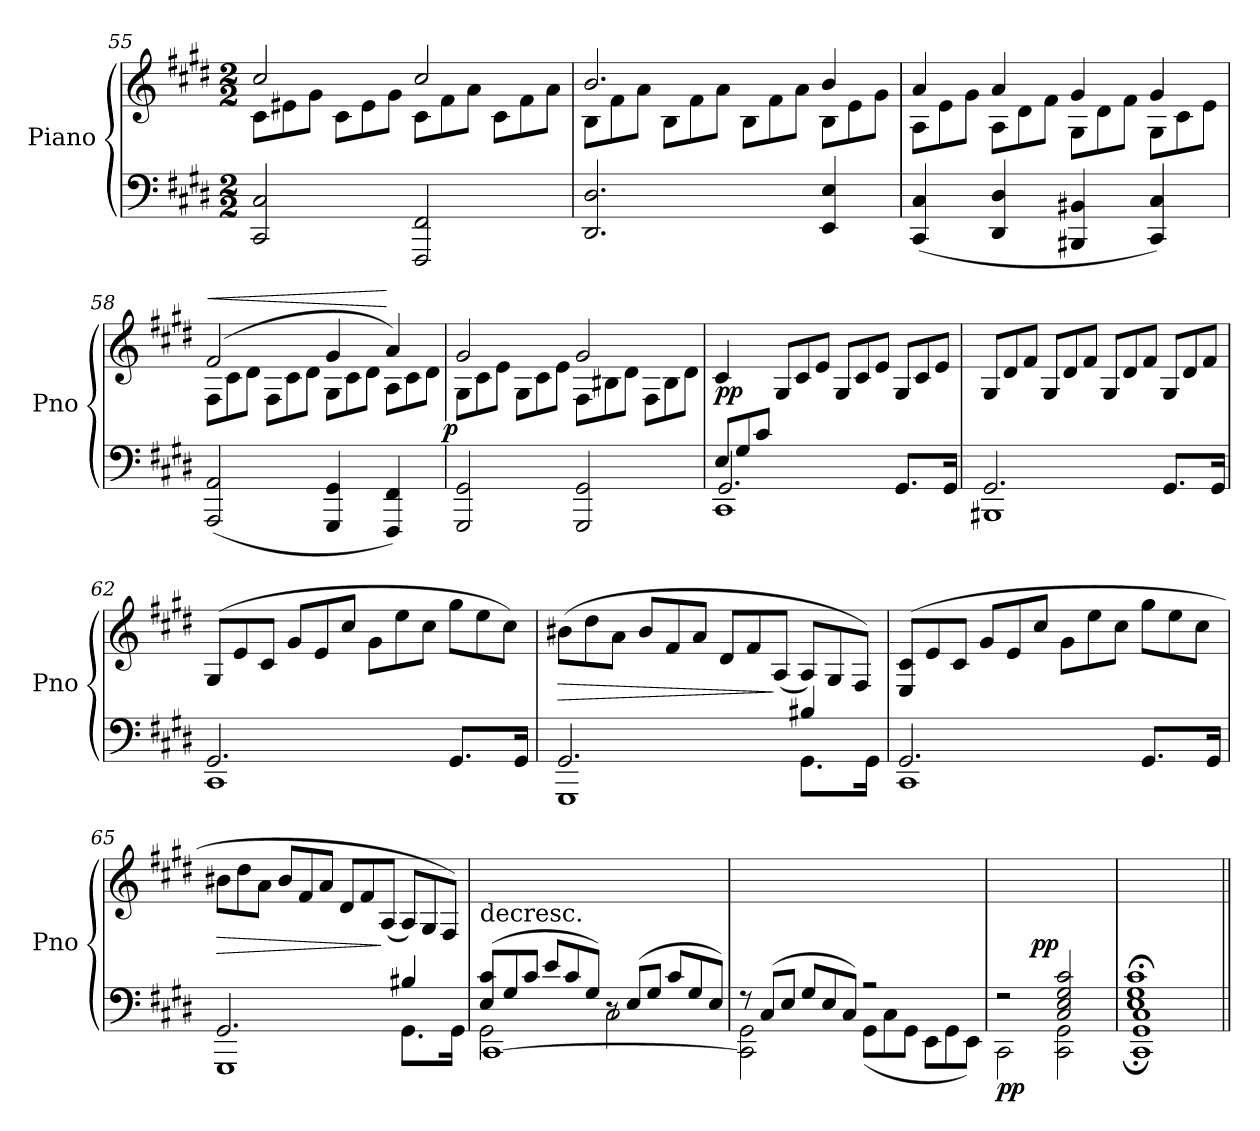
**kern	**kern	**dynam
*part1	*part1	*part1
*staff2	*staff1	*staff1/2
*I"Piano	*	*
*I'Pno	*	*
*clefF4	*clefG2	*
*k[f#c#g#d#]	*k[f#c#g#d#]	*
*c#:	*c#:	*
*M2/2	*M2/2	*
=55	=55	=55
*	*^	*
*	*	*Xtuplet	*
2CC# 2C#	2cc#	12c#L	.
.	.	12e#X	.
.	.	12g#J	.
.	.	12c#L	.
.	.	12e#	.
.	.	12g#J	.
2FFF# 2FF#	2cc#	12c#L	.
.	.	12f#	.
.	.	12aJ	.
.	.	12c#L	.
.	.	12f#	.
.	.	12aJ	.
=56	=56	=56	=56
2.DD# 2.D#	2.b	12BL	.
.	.	12f#	.
.	.	12aJ	.
.	.	12BL	.
.	.	12f#	.
.	.	12aJ	.
.	.	12BL	.
.	.	12f#	.
.	.	12aJ	.
4EE 4E	4b	12BL	.
.	.	12e	.
.	.	12g#J	.
=57	=57	=57	=57
(4CC# 4C#	4a	12AL	.
.	.	12e	.
.	.	12g#J	.
4DD# 4D#	4a	12AL	.
.	.	12d#	.
.	.	12f#J	.
4BBB#X 4BB#X	4g#	12G#L	.
.	.	12d#	.
.	.	12f#J	.
4CC# 4C#)	4g#	12G#L	.
.	.	12c#	.
.	.	12eJ	.
=58	=58	=58	=58
!	!	!	!LO:HP:a
(2AAA 2AA	(2f#	12F#L	<
.	.	12c#	.
.	.	12d#J	.
.	.	12F#L	.
.	.	12c#	.
.	.	12d#J	.
4GGG# 4GG#	4g#	12G#L	.
.	.	12c#	.
.	.	12d#J	.
4FFF# 4FF#)	4a)	12AL	[
.	.	12c#	.
.	.	12d#J	.
=59	=59	=59	=59
!	!	!	!LO:DY:rj
2GGG# 2GG#	2g#	12G#L	p
.	.	12c#	.
.	.	12eJ	.
.	.	12G#L	.
.	.	12c#	.
.	.	12eJ	.
2GGG# 2GG#	2g#	12F#L	.
.	.	12B#X	.
.	.	12d#J	.
.	.	12F#L	.
.	.	12B#	.
.	.	12d#J	.
*	*v	*v	*
=60	=60	=60
*Xtuplet	*	*
*^	*	*
*	*^	*	*
12EL	2.GG#/	1CC#	4c#	pp
12G#	.	.	.	.
12c#J	.	.	.	.
2ryy	.	.	12G#/L	.
.	.	.	12c#	.
.	.	.	12eJ	.
.	.	.	12G#L	.
.	.	.	12c#	.
.	.	.	12eJ	.
4ryy	8.GG#/L	.	12G#L	.
.	.	.	12c#	.
.	.	.	12eJ	.
.	16GG#/Jk	.	.	.
*	*v	*v	*	*
=61	=61	=61	=61
2.GG#	1BBB#X	12G#L	.
.	.	12d#	.
.	.	12f#J	.
.	.	12G#L	.
.	.	12d#	.
.	.	12f#J	.
.	.	12G#L	.
.	.	12d#	.
.	.	12f#J	.
8.GG#L	.	12G#L	.
.	.	12d#	.
.	.	12f#J	.
16GG#Jk	.	.	.
=62	=62	=62	=62
2.GG#	1CC#	(>12G#L	.
.	.	12e	.
.	.	12c#J	.
.	.	12g#L	.
.	.	12e	.
.	.	12cc#J	.
.	.	12g#L	.
.	.	12ee	.
.	.	12cc#J	.
8.GG#L	.	12gg#L	.
.	.	12ee	.
.	.	12cc#J)	.
16GG#Jk	.	.	.
=63	=63	=63	=63
*	*^	*	*
2.GG#	2.ryy	1GGG#	(12b#XL	>
.	.	.	12dd#	.
.	.	.	12aJ	.
.	.	.	12b#L	.
.	.	.	12f#	.
.	.	.	12aJ	.
.	.	.	12d#L	.
.	.	.	12f#	.
.	.	.	(<12AJ	]
4B#X/	8.GG#L	.	12A/L)	.
.	.	.	12G#/	.
.	.	.	12F#/J)	.
.	16GG#Jk	.	.	.
*	*v	*v	*	*
=64	=64	=64	=64
2.GG#	1CC#	(>12E/ 12c#/L	.
.	.	12e	.
.	.	12c#J	.
.	.	12g#L	.
.	.	12e	.
.	.	12cc#J	.
.	.	12g#L	.
.	.	12ee	.
.	.	12cc#J	.
8.GG#L	.	12gg#L	.
.	.	12ee	.
.	.	12cc#J	.
16GG#Jk	.	.	.
=65	=65	=65	=65
*	*^	*	*
2.ryy	2.GG#/	1GGG#	12b#XL	>
.	.	.	12dd#	.
.	.	.	12aJ	.
.	.	.	12b#L	.
.	.	.	12f#	.
.	.	.	12aJ	.
.	.	.	12d#L	.
.	.	.	12f#	.
.	.	.	(<12AJ	]
4B#X/	8.GG#L	.	12A/L)	.
.	.	.	12G#/	.
.	.	.	12F#/J)	.
.	16GG#Jk	.	.	.
=66	=66	=66	=66	=66
!	!	!	!LO:TX:c:t=decresc.	!
(12E 12c#L	2GG#	[1CC#	1ryy	.
12G#	.	.	.	.
12c#J	.	.	.	.
12eL	.	.	.	.
12c#	.	.	.	.
12G#J)	.	.	.	.
12r	2C#	.	.	.
(12EL	.	.	.	.
12G#J	.	.	.	.
12c#L	.	.	.	.
12G#	.	.	.	.
12EJ)	.	.	.	.
*	*v	*v	*	*
=67	=67	=67	=67
12r	2CC#] 2GG#	1ryy	.
(>12C#L	.	.	.
12EJ	.	.	.
12G#L	.	.	.
12E	.	.	.
12C#J)	.	.	.
2rA	(>12GG#L	.	.
.	12C#	.	.
.	12GG#J	.	.
.	12EEL	.	.
.	12GG#	.	.
.	12EEJ)	.	.
=68	=68	=68	=68
!	!	!	!LO:DY:b=2
*	*	*^	*
2r	2CC#	1ryy	2ryy	pp
!	!	!	!	!LO:DY:rj
2C# 2E 2G# 2c#	2CC# 2GG#	.	2ryy	pp
*	*	*v	*v	*
=69	=69	=69	=69
1CC#;< 1GG#;< 1C#;<	1E;< 1G#;< 1c#;<	1ryy	.
!LO:TX:b:i:rj:t=attacca	!	!	!
*v	*v	*	*
=||	=||	=||
*-	*-	*-
